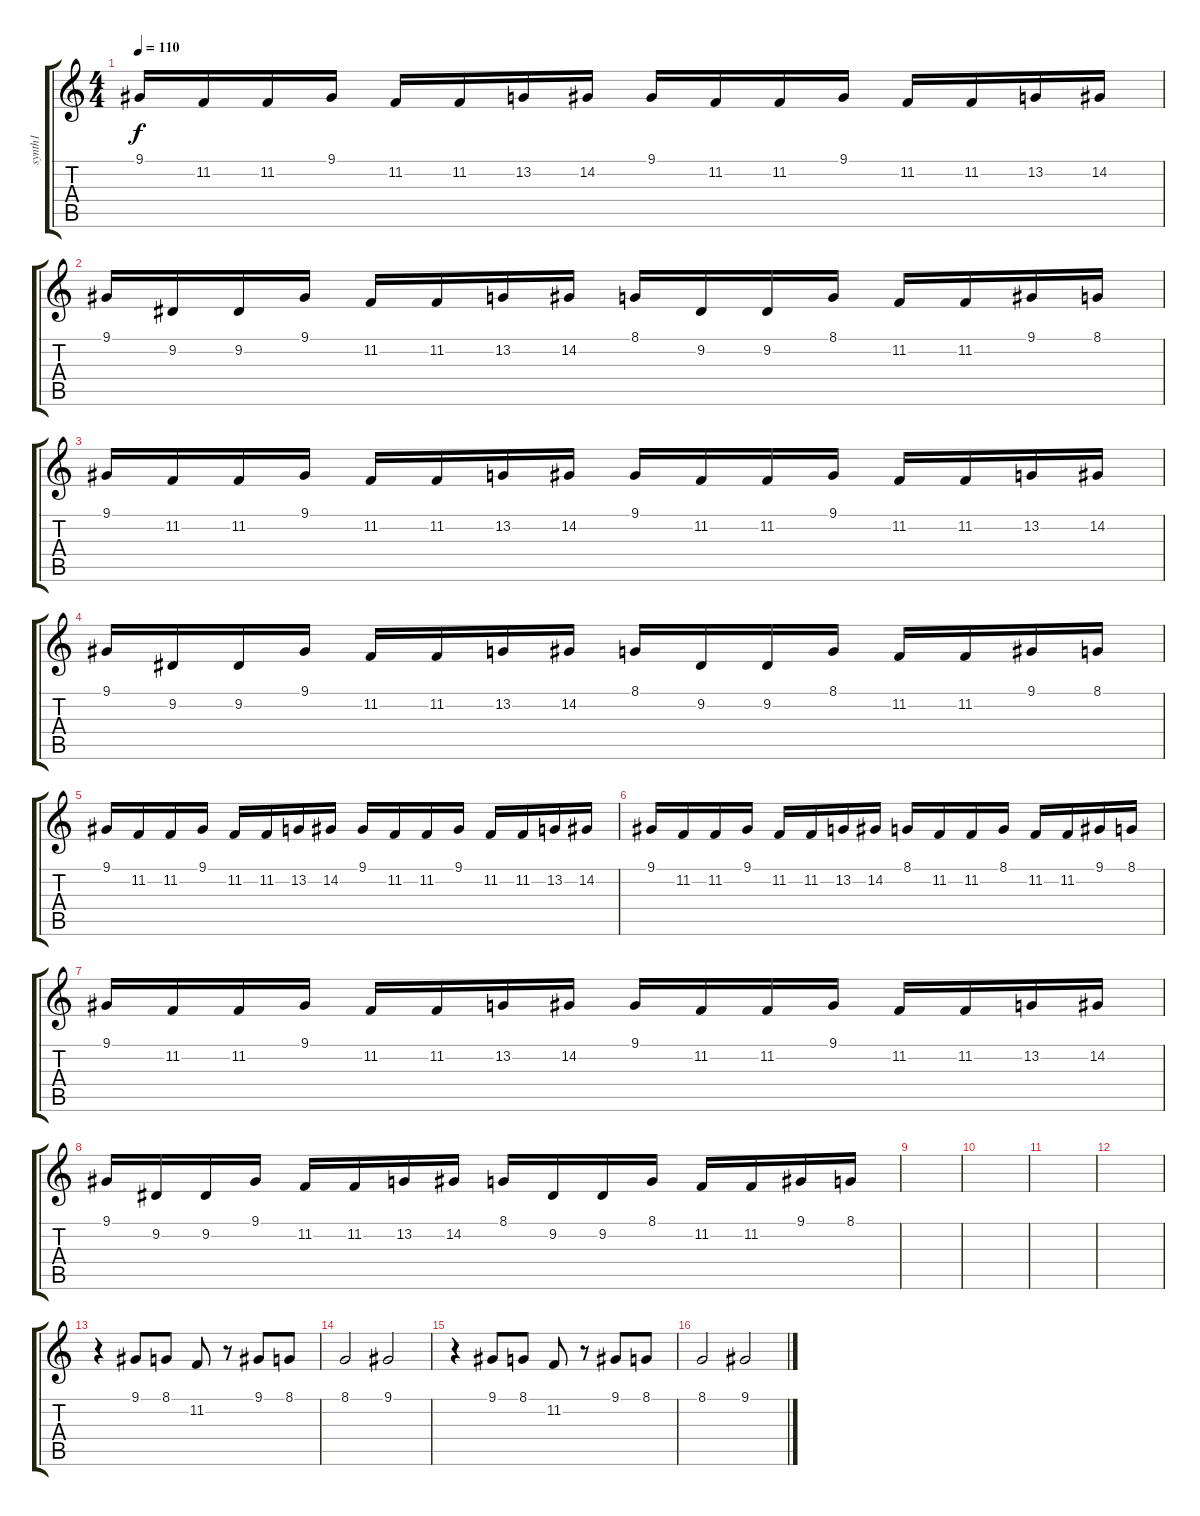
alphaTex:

\track ("synth1" "synth1") {instrument pad6metallic}
\staff {score tabs}
\tuning (B3 Gb3 D3 A2 E2 B1) {hide}
\ts (4 4)
\tempo 110
\clef g2
\ks c
9.1.16{dy f instrument pad6metallic} 11.2.16 11.2.16 9.1.16 11.2.16 11.2.16 13.2.16 14.2.16 9.1.16 11.2.16 11.2.16 9.1.16 11.2.16 11.2.16 13.2.16 14.2.16 |
9.1.16 9.2.16 9.2.16 9.1.16 11.2.16 11.2.16 13.2.16 14.2.16 8.1.16 9.2.16 9.2.16 8.1.16 11.2.16 11.2.16 9.1.16 8.1.16 |
9.1.16 11.2.16 11.2.16 9.1.16 11.2.16 11.2.16 13.2.16 14.2.16 9.1.16 11.2.16 11.2.16 9.1.16 11.2.16 11.2.16 13.2.16 14.2.16 |
9.1.16 9.2.16 9.2.16 9.1.16 11.2.16 11.2.16 13.2.16 14.2.16 8.1.16 9.2.16 9.2.16 8.1.16 11.2.16 11.2.16 9.1.16 8.1.16 |
9.1.16{volume 16} 11.2.16 11.2.16 9.1.16 11.2.16 11.2.16 13.2.16 14.2.16 9.1.16 11.2.16 11.2.16 9.1.16 11.2.16 11.2.16 13.2.16 14.2.16 |
9.1.16 11.2.16 11.2.16 9.1.16 11.2.16 11.2.16 13.2.16 14.2.16 8.1.16 11.2.16 11.2.16 8.1.16 11.2.16 11.2.16 9.1.16 8.1.16 |
9.1.16 11.2.16 11.2.16 9.1.16 11.2.16 11.2.16 13.2.16 14.2.16 9.1.16 11.2.16 11.2.16 9.1.16 11.2.16 11.2.16 13.2.16 14.2.16 |
9.1.16 9.2.16 9.2.16 9.1.16 11.2.16 11.2.16 13.2.16 14.2.16 8.1.16 9.2.16 9.2.16 8.1.16 11.2.16 11.2.16 9.1.16 8.1.16 |
|
|
|
|
r.4 9.1.8 8.1.8 11.2.8 r.8 9.1.8 8.1.8 |
8.1.2 9.1.2 |
r.4 9.1.8 8.1.8 11.2.8 r.8 9.1.8 8.1.8 |
8.1.2 9.1.2
